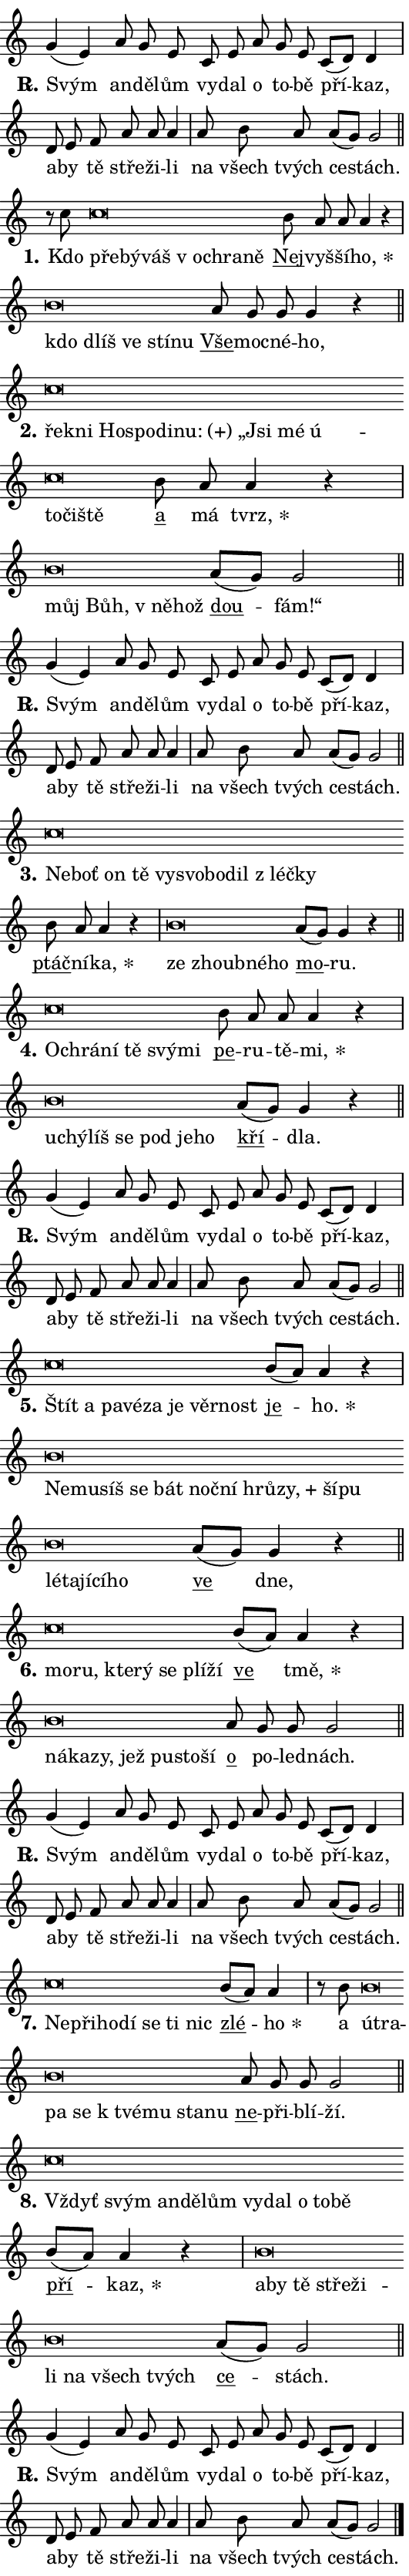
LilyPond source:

\version "2.24.0"
\header { tagline = "" }
\paper {
  indent = 0\cm
  top-margin = 0\cm
  right-margin = 0.13\cm % to fit lyric hyphens
  bottom-margin = 0\cm
  left-margin = 0\cm
  paper-width = 9\cm
  page-breaking = #ly:one-page-breaking
  system-system-spacing.basic-distance = #11
  score-system-spacing.basic-distance = #11
  ragged-last = ##f
}


%% Author: Thomas Morley
%% https://lists.gnu.org/archive/html/lilypond-user/2020-05/msg00002.html
#(define (line-position grob)
"Returns position of @var[grob} in current system:
   @code{'start}, if at first time-step
   @code{'end}, if at last time-step
   @code{'middle} otherwise
"
  (let* ((col (ly:item-get-column grob))
         (ln (ly:grob-object col 'left-neighbor))
         (rn (ly:grob-object col 'right-neighbor))
         (col-to-check-left (if (ly:grob? ln) ln col))
         (col-to-check-right (if (ly:grob? rn) rn col))
         (break-dir-left
           (and
             (ly:grob-property col-to-check-left 'non-musical #f)
             (ly:item-break-dir col-to-check-left)))
         (break-dir-right
           (and
             (ly:grob-property col-to-check-right 'non-musical #f)
             (ly:item-break-dir col-to-check-right))))
        (cond ((eqv? 1 break-dir-left) 'start)
              ((eqv? -1 break-dir-right) 'end)
              (else 'middle))))

#(define (tranparent-at-line-position vctor)
  (lambda (grob)
  "Relying on @code{line-position} select the relevant enry from @var{vctor}.
Used to determine transparency,"
    (case (line-position grob)
      ((end) (not (vector-ref vctor 0)))
      ((middle) (not (vector-ref vctor 1)))
      ((start) (not (vector-ref vctor 2))))))

noteHeadBreakVisibility =
#(define-music-function (break-visibility)(vector?)
"Makes @code{NoteHead}s transparent relying on @var{break-visibility}"
#{
  \override NoteHead.transparent =
    #(tranparent-at-line-position break-visibility)
#})

#(define delete-ledgers-for-transparent-note-heads
  (lambda (grob)
    "Reads whether a @code{NoteHead} is transparent.
If so this @code{NoteHead} is removed from @code{'note-heads} from
@var{grob}, which is supposed to be @code{LedgerLineSpanner}.
As a result ledgers are not printed for this @code{NoteHead}"
    (let* ((nhds-array (ly:grob-object grob 'note-heads))
           (nhds-list
             (if (ly:grob-array? nhds-array)
                 (ly:grob-array->list nhds-array)
                 '()))
           ;; Relies on the transparent-property being done before
           ;; Staff.LedgerLineSpanner.after-line-breaking is executed.
           ;; This is fragile ...
           (to-keep
             (remove
               (lambda (nhd)
                 (ly:grob-property nhd 'transparent #f))
               nhds-list)))
      ;; TODO find a better method to iterate over grob-arrays, similiar
      ;; to filter/remove etc for lists
      ;; For now rebuilt from scratch
      (set! (ly:grob-object grob 'note-heads)  '())
      (for-each
        (lambda (nhd)
          (ly:pointer-group-interface::add-grob grob 'note-heads nhd))
        to-keep))))

squashNotes = {
  \override NoteHead.X-extent = #'(-0.2 . 0.2)
  \override NoteHead.Y-extent = #'(-0.75 . 0)
  \override NoteHead.stencil =
    #(lambda (grob)
       (let ((pos (ly:grob-property grob 'staff-position)))
         (begin
           (if (< pos -7) (display "ERROR: Lower brevis then expected\n") (display ""))
           (if (<= pos -6) ly:text-interface::print ly:note-head::print))))
}
unSquashNotes = {
  \revert NoteHead.X-extent
  \revert NoteHead.Y-extent
  \revert NoteHead.stencil
}

hideNotes = \noteHeadBreakVisibility #begin-of-line-visible
unHideNotes = \noteHeadBreakVisibility #all-visible

% work-around for resetting accidentals
% https://lilypond.org/doc/v2.23/Documentation/notation/displaying-rhythms#unmetered-music
cadenzaMeasure = {
  \cadenzaOff
  \partial 1024 s1024
  \cadenzaOn
}

#(define-markup-command (accent layout props text) (markup?)
  "Underline accented syllable"
  (interpret-markup layout props
    #{\markup \override #'(offset . 4.3) \underline { #text }#}))

responsum = \markup \concat {
  "R" \hspace #-1.05 \path #0.1 #'((moveto 0 0.07) (lineto 0.9 0.8)) \hspace #0.05 "."
}

spaceSize = #0.6828661417322834 % exact space size for TeX Gyre Schola

\layout {
  \context {
    \Staff
    \remove "Time_signature_engraver"
    \override LedgerLineSpanner.after-line-breaking = #delete-ledgers-for-transparent-note-heads
  }
  \context {
    \Lyrics {
      \override LyricSpace.minimum-distance = \spaceSize
      \override LyricText.font-name = #"TeX Gyre Schola"
      \override LyricText.font-size = 1
      \override StanzaNumber.font-name = #"TeX Gyre Schola Bold"
      \override StanzaNumber.font-size = 1
    }
  }
  \context {
    \Score 
    \override NoteHead.text =
      #(lambda (grob) 
        (let ((pos (ly:grob-property grob 'staff-position)))
          #{\markup {
            \combine
              \halign #-0.55 \raise #(if (= pos -6) 0 0.5) \override #'(thickness . 2) \draw-line #'(3.2 . 0)
              \musicglyph "noteheads.sM1"
          }#}))
  }
}

% magnetic-lyrics.ily
%
%   written by
%     Jean Abou Samra <jean@abou-samra.fr>
%     Werner Lemberg <wl@gnu.org>
%
%   adapted by
%     Jiri Hon <jiri.hon@gmail.com>
%
% Version 2022-Apr-15

% https://www.mail-archive.com/lilypond-user@gnu.org/msg149350.html

#(define (Left_hyphen_pointer_engraver context)
   "Collect syllable-hyphen-syllable occurrences in lyrics and store
them in properties.  This engraver only looks to the left.  For
example, if the lyrics input is @code{foo -- bar}, it does the
following.

@itemize @bullet
@item
Set the @code{text} property of the @code{LyricHyphen} grob between
@q{foo} and @q{bar} to @code{foo}.

@item
Set the @code{left-hyphen} property of the @code{LyricText} grob with
text @q{foo} to the @code{LyricHyphen} grob between @q{foo} and
@q{bar}.
@end itemize

Use this auxiliary engraver in combination with the
@code{lyric-@/text::@/apply-@/magnetic-@/offset!} hook."
   (let ((hyphen #f)
         (text #f))
     (make-engraver
      (acknowledgers
       ((lyric-syllable-interface engraver grob source-engraver)
        (set! text grob)))
      (end-acknowledgers
       ((lyric-hyphen-interface engraver grob source-engraver)
        ;(when (not (grob::has-interface grob 'lyric-space-interface))
          (set! hyphen grob)));)
      ((stop-translation-timestep engraver)
       (when (and text hyphen)
         (ly:grob-set-object! text 'left-hyphen hyphen))
       (set! text #f)
       (set! hyphen #f)))))

#(define (lyric-text::apply-magnetic-offset! grob)
   "If the space between two syllables is less than the value in
property @code{LyricText@/.details@/.squash-threshold}, move the right
syllable to the left so that it gets concatenated with the left
syllable.

Use this function as a hook for
@code{LyricText@/.after-@/line-@/breaking} if the
@code{Left_@/hyphen_@/pointer_@/engraver} is active."
   (let ((hyphen (ly:grob-object grob 'left-hyphen #f)))
     (when hyphen
       (let ((left-text (ly:spanner-bound hyphen LEFT)))
         (when (grob::has-interface left-text 'lyric-syllable-interface)
           (let* ((common (ly:grob-common-refpoint grob left-text X))
                  (this-x-ext (ly:grob-extent grob common X))
                  (left-x-ext
                   (begin
                     ;; Trigger magnetism for left-text.
                     (ly:grob-property left-text 'after-line-breaking)
                     (ly:grob-extent left-text common X)))
                  ;; `delta` is the gap width between two syllables.
                  (delta (- (interval-start this-x-ext)
                            (interval-end left-x-ext)))
                  (details (ly:grob-property grob 'details))
                  (threshold (assoc-get 'squash-threshold details 0.2)))
             (when (< delta threshold)
               (let* (;; We have to manipulate the input text so that
                      ;; ligatures crossing syllable boundaries are not
                      ;; disabled.  For languages based on the Latin
                      ;; script this is essentially a beautification.
                      ;; However, for non-Western scripts it can be a
                      ;; necessity.
                      (lt (ly:grob-property left-text 'text))
                      (rt (ly:grob-property grob 'text))
                      (is-space (grob::has-interface hyphen 'lyric-space-interface))
                      (space (if is-space " " ""))
                      (extra-delta (if is-space spaceSize 0))
                      ;; Append new syllable.
                      (ltrt-space (if (and (string? lt) (string? rt))
                                (string-append lt space rt)
                                (make-concat-markup (list lt space rt))))
                      ;; Right-align `ltrt` to the right side.
                      (ltrt-space-markup (grob-interpret-markup
                               grob
                               (make-translate-markup
                                (cons (interval-length this-x-ext) 0)
                                (make-right-align-markup ltrt-space)))))
                 (begin
                   ;; Don't print `left-text`.
                   (ly:grob-set-property! left-text 'stencil #f)
                   ;; Set text and stencil (which holds all collected
                   ;; syllables so far) and shift it to the left.
                   (ly:grob-set-property! grob 'text ltrt-space)
                   (ly:grob-set-property! grob 'stencil ltrt-space-markup)
                   (ly:grob-translate-axis! grob (- (- delta extra-delta)) X))))))))))


#(define (lyric-hyphen::displace-bounds-first grob)
   ;; Make very sure this callback isn't triggered too early.
   (let ((left (ly:spanner-bound grob LEFT))
         (right (ly:spanner-bound grob RIGHT)))
     (ly:grob-property left 'after-line-breaking)
     (ly:grob-property right 'after-line-breaking)
     (ly:lyric-hyphen::print grob)))

squashThreshold = #0.4

\layout {
  \context {
    \Lyrics
    \consists #Left_hyphen_pointer_engraver
    \override LyricText.after-line-breaking =
      #lyric-text::apply-magnetic-offset!
    \override LyricHyphen.stencil = #lyric-hyphen::displace-bounds-first
    \override LyricText.details.squash-threshold = \squashThreshold
    \override LyricHyphen.minimum-distance = 0
    \override LyricHyphen.minimum-length = \squashThreshold
  }
}

squashText = \override LyricText.details.squash-threshold = 9999
unSquashText = \override LyricText.details.squash-threshold = \squashThreshold

leftText = \override LyricText.self-alignment-X = #LEFT
unLeftText = \revert LyricText.self-alignment-X

starOffset = #(lambda (grob) 
                (let ((x_offset (ly:self-alignment-interface::aligned-on-x-parent grob)))
                  (if (= x_offset 0) 0 (+ x_offset 1.2))))

star = #(define-music-function (syllable)(string?)
"Append star separator at the end of a syllable"
#{
  \once \override LyricText.X-offset = #starOffset
  \lyricmode { \markup {
    #syllable
    \override #'((font-name . "TeX Gyre Schola Bold")) \hspace #0.2 \lower #0.65 \larger "*"
  } }
#})

starAccent = #(define-music-function (syllable)(string?)
"Append star separator at the end of a syllable and make accent"
#{
  \once \override LyricText.X-offset = #starOffset
  \lyricmode { \markup {
    \accent #syllable
    \override #'((font-name . "TeX Gyre Schola Bold")) \hspace #0.2 \lower #0.65 \larger "*"
  } }
#})

breath = #(define-music-function (syllable)(string?)
"Append breathing indicator at the end of a syllable"
#{
  \lyricmode { \markup { #syllable "+" } }
#})

optionalBreath = #(define-music-function (syllable)(string?)
"Append optional breathing indicator at the end of a syllable"
#{
  \lyricmode { \markup { #syllable "(+)" } }
#})


\score {
    <<
        \new Voice = "melody" { \cadenzaOn \key c \major \relative { g'4( e) a8 g e c e \bar "" a g e c[( d)] d4 \cadenzaMeasure \bar "|" d8 e f \bar "" a a a4 \cadenzaMeasure \bar "|" a8 b a a[( g)] g2 \cadenzaMeasure \bar "||" \break } }
        \new Lyrics \lyricsto "melody" { \lyricmode { \set stanza = \responsum
Svým an -- dě -- lům vy -- dal o to -- bě pří -- kaz, a -- by tě stře -- ži -- li na všech tvých ce -- stách. } }
    >>
    \layout {}
}

\score {
    <<
        \new Voice = "melody" { \cadenzaOn \key c \major \relative { r8 c''8 \squashNotes c\breve*1/16 \hideNotes \breve*1/16 \bar "" \breve*1/16 \bar "" \breve*1/16 \bar "" \breve*1/16 \breve*1/16 \bar "" \unHideNotes \unSquashNotes \bar "" b8 a a a4 r \cadenzaMeasure \bar "|" \squashNotes b\breve*1/16 \hideNotes \breve*1/16 \bar "" \breve*1/16 \bar "" \breve*1/16 \breve*1/16 \bar "" \unHideNotes \unSquashNotes \bar "" a8 g g g4 r \cadenzaMeasure \bar "||" \break } }
        \new Lyrics \lyricsto "melody" { \lyricmode { \set stanza = "1."
Kdo \leftText pře -- \squashText bý -- váš "v o" -- chra -- ně \unLeftText \unSquashText \markup \accent Nej -- vyš -- ší -- \star ho, \leftText kdo \squashText dlíš ve stí -- nu \unLeftText \unSquashText \markup \accent Vše -- moc -- né -- ho, } }
    >>
    \layout {}
}

\score {
    <<
        \new Voice = "melody" { \cadenzaOn \key c \major \relative { \squashNotes c''\breve*1/16 \hideNotes \breve*1/16 \bar "" \breve*1/16 \bar "" \breve*1/16 \bar "" \breve*1/16 \bar "" \breve*1/16 \bar "" \breve*1/16 \bar "" \breve*1/16 \bar "" \breve*1/16 \bar "" \breve*1/16 \bar "" \breve*1/16 \breve*1/16 \bar "" \unHideNotes \unSquashNotes \bar "" b8 a a4 r \cadenzaMeasure \bar "|" \squashNotes b\breve*1/16 \hideNotes \breve*1/16 \bar "" \breve*1/16 \breve*1/16 \bar "" \unHideNotes \unSquashNotes \bar "" a8[( g)] g2 \cadenzaMeasure \bar "||" \break } }
        \new Lyrics \lyricsto "melody" { \lyricmode { \set stanza = "2."
\leftText řek -- \squashText ni Ho -- spo -- di -- \optionalBreath nu: „Jsi mé ú -- to -- či -- ště \unLeftText \unSquashText \markup \accent a má \star tvrz, \leftText můj \squashText Bůh, "v ně" -- hož \unLeftText \unSquashText \markup \accent dou -- fám!“ } }
    >>
    \layout {}
}

\score {
    <<
        \new Voice = "melody" { \cadenzaOn \key c \major \relative { g'4( e) a8 g e c e \bar "" a g e c[( d)] d4 \cadenzaMeasure \bar "|" d8 e f \bar "" a a a4 \cadenzaMeasure \bar "|" a8 b a a[( g)] g2 \cadenzaMeasure \bar "||" \break } }
        \new Lyrics \lyricsto "melody" { \lyricmode { \set stanza = \responsum
Svým an -- dě -- lům vy -- dal o to -- bě pří -- kaz, a -- by tě stře -- ži -- li na všech tvých ce -- stách. } }
    >>
    \layout {}
}

\score {
    <<
        \new Voice = "melody" { \cadenzaOn \key c \major \relative { \squashNotes c''\breve*1/16 \hideNotes \breve*1/16 \bar "" \breve*1/16 \bar "" \breve*1/16 \bar "" \breve*1/16 \bar "" \breve*1/16 \bar "" \breve*1/16 \bar "" \breve*1/16 \bar "" \breve*1/16 \breve*1/16 \bar "" \unHideNotes \unSquashNotes \bar "" b8 a a4 r \cadenzaMeasure \bar "|" \squashNotes b\breve*1/16 \hideNotes \breve*1/16 \bar "" \breve*1/16 \breve*1/16 \bar "" \unHideNotes \unSquashNotes \bar "" a8[( g)] g4 r \cadenzaMeasure \bar "||" \break } }
        \new Lyrics \lyricsto "melody" { \lyricmode { \set stanza = "3."
\leftText Ne -- \squashText boť on tě vy -- svo -- bo -- dil "z léč" -- ky \unLeftText \unSquashText \markup \accent ptáč -- ní -- \star ka, \leftText ze \squashText zhoub -- né -- ho \unLeftText \unSquashText \markup \accent mo -- ru. } }
    >>
    \layout {}
}

\score {
    <<
        \new Voice = "melody" { \cadenzaOn \key c \major \relative { \squashNotes c''\breve*1/16 \hideNotes \breve*1/16 \bar "" \breve*1/16 \bar "" \breve*1/16 \bar "" \breve*1/16 \breve*1/16 \bar "" \unHideNotes \unSquashNotes \bar "" b8 a a a4 r \cadenzaMeasure \bar "|" \squashNotes b\breve*1/16 \hideNotes \breve*1/16 \bar "" \breve*1/16 \bar "" \breve*1/16 \bar "" \breve*1/16 \bar "" \breve*1/16 \breve*1/16 \bar "" \unHideNotes \unSquashNotes \bar "" a8[( g)] g4 r \cadenzaMeasure \bar "||" \break } }
        \new Lyrics \lyricsto "melody" { \lyricmode { \set stanza = "4."
\leftText O -- \squashText chrá -- ní tě svý -- mi \unLeftText \unSquashText \markup \accent pe -- ru -- tě -- \star mi, \leftText u -- \squashText chý -- líš se pod je -- ho \unLeftText \unSquashText \markup \accent kří -- dla. } }
    >>
    \layout {}
}

\score {
    <<
        \new Voice = "melody" { \cadenzaOn \key c \major \relative { g'4( e) a8 g e c e \bar "" a g e c[( d)] d4 \cadenzaMeasure \bar "|" d8 e f \bar "" a a a4 \cadenzaMeasure \bar "|" a8 b a a[( g)] g2 \cadenzaMeasure \bar "||" \break } }
        \new Lyrics \lyricsto "melody" { \lyricmode { \set stanza = \responsum
Svým an -- dě -- lům vy -- dal o to -- bě pří -- kaz, a -- by tě stře -- ži -- li na všech tvých ce -- stách. } }
    >>
    \layout {}
}

\score {
    <<
        \new Voice = "melody" { \cadenzaOn \key c \major \relative { \squashNotes c''\breve*1/16 \hideNotes \breve*1/16 \bar "" \breve*1/16 \bar "" \breve*1/16 \bar "" \breve*1/16 \bar "" \breve*1/16 \bar "" \breve*1/16 \breve*1/16 \bar "" \unHideNotes \unSquashNotes \bar "" b8[( a)] a4 r \cadenzaMeasure \bar "|" \squashNotes b\breve*1/16 \hideNotes \breve*1/16 \bar "" \breve*1/16 \bar "" \breve*1/16 \bar "" \breve*1/16 \bar "" \breve*1/16 \bar "" \breve*1/16 \bar "" \breve*1/16 \bar "" \breve*1/16 \bar "" \breve*1/16 \bar "" \breve*1/16 \bar "" \breve*1/16 \bar "" \breve*1/16 \bar "" \breve*1/16 \bar "" \breve*1/16 \breve*1/16 \bar "" \unHideNotes \unSquashNotes \bar "" a8[( g)] g4 r \cadenzaMeasure \bar "||" \break } }
        \new Lyrics \lyricsto "melody" { \lyricmode { \set stanza = "5."
\leftText Štít \squashText a pa -- vé -- za je věr -- nost \unLeftText \unSquashText \markup \accent je -- \star ho. \leftText Ne -- \squashText mu -- síš se bát noč -- ní hrů -- \breath "zy," ší -- pu lé -- ta -- jí -- cí -- ho \unLeftText \unSquashText \markup \accent ve dne, } }
    >>
    \layout {}
}

\score {
    <<
        \new Voice = "melody" { \cadenzaOn \key c \major \relative { \squashNotes c''\breve*1/16 \hideNotes \breve*1/16 \bar "" \breve*1/16 \bar "" \breve*1/16 \bar "" \breve*1/16 \bar "" \breve*1/16 \breve*1/16 \bar "" \unHideNotes \unSquashNotes \bar "" b8[( a)] a4 r \cadenzaMeasure \bar "|" \squashNotes b\breve*1/16 \hideNotes \breve*1/16 \bar "" \breve*1/16 \bar "" \breve*1/16 \bar "" \breve*1/16 \bar "" \breve*1/16 \breve*1/16 \bar "" \unHideNotes \unSquashNotes \bar "" a8 g g g2 \cadenzaMeasure \bar "||" \break } }
        \new Lyrics \lyricsto "melody" { \lyricmode { \set stanza = "6."
\leftText mo -- \squashText ru, kte -- rý se plí -- ží \unLeftText \unSquashText \markup \accent ve \star tmě, \leftText ná -- \squashText ka -- zy, jež pu -- sto -- ší \unLeftText \unSquashText \markup \accent o po -- led -- nách. } }
    >>
    \layout {}
}

\score {
    <<
        \new Voice = "melody" { \cadenzaOn \key c \major \relative { g'4( e) a8 g e c e \bar "" a g e c[( d)] d4 \cadenzaMeasure \bar "|" d8 e f \bar "" a a a4 \cadenzaMeasure \bar "|" a8 b a a[( g)] g2 \cadenzaMeasure \bar "||" \break } }
        \new Lyrics \lyricsto "melody" { \lyricmode { \set stanza = \responsum
Svým an -- dě -- lům vy -- dal o to -- bě pří -- kaz, a -- by tě stře -- ži -- li na všech tvých ce -- stách. } }
    >>
    \layout {}
}

\score {
    <<
        \new Voice = "melody" { \cadenzaOn \key c \major \relative { \squashNotes c''\breve*1/16 \hideNotes \breve*1/16 \bar "" \breve*1/16 \bar "" \breve*1/16 \bar "" \breve*1/16 \bar "" \breve*1/16 \breve*1/16 \bar "" \unHideNotes \unSquashNotes \bar "" b8[( a)] a4 \cadenzaMeasure \bar "|" r8 b8 \squashNotes b\breve*1/16 \hideNotes \breve*1/16 \bar "" \breve*1/16 \bar "" \breve*1/16 \bar "" \breve*1/16 \bar "" \breve*1/16 \bar "" \breve*1/16 \breve*1/16 \bar "" \unHideNotes \unSquashNotes \bar "" a8 g g g2 \cadenzaMeasure \bar "||" \break } }
        \new Lyrics \lyricsto "melody" { \lyricmode { \set stanza = "7."
\leftText Ne -- \squashText při -- ho -- dí se ti nic \unLeftText \unSquashText \markup \accent zlé -- \star ho a \leftText ú -- \squashText tra -- pa se "k tvé" -- mu sta -- nu \unLeftText \unSquashText \markup \accent ne -- při -- blí -- ží. } }
    >>
    \layout {}
}

\score {
    <<
        \new Voice = "melody" { \cadenzaOn \key c \major \relative { \squashNotes c''\breve*1/16 \hideNotes \breve*1/16 \bar "" \breve*1/16 \bar "" \breve*1/16 \bar "" \breve*1/16 \bar "" \breve*1/16 \bar "" \breve*1/16 \bar "" \breve*1/16 \bar "" \breve*1/16 \breve*1/16 \bar "" \unHideNotes \unSquashNotes \bar "" b8[( a)] a4 r \cadenzaMeasure \bar "|" \squashNotes b\breve*1/16 \hideNotes \breve*1/16 \bar "" \breve*1/16 \bar "" \breve*1/16 \bar "" \breve*1/16 \bar "" \breve*1/16 \bar "" \breve*1/16 \bar "" \breve*1/16 \breve*1/16 \bar "" \unHideNotes \unSquashNotes \bar "" a8[( g)] g2 \cadenzaMeasure \bar "||" \break } }
        \new Lyrics \lyricsto "melody" { \lyricmode { \set stanza = "8."
\leftText Vždyť \squashText svým an -- dě -- lům vy -- dal o to -- bě \unLeftText \unSquashText \markup \accent pří -- \star kaz, \leftText a -- \squashText by tě stře -- ži -- li na všech tvých \unLeftText \unSquashText \markup \accent ce -- stách. } }
    >>
    \layout {}
}

\score {
    <<
        \new Voice = "melody" { \cadenzaOn \key c \major \relative { g'4( e) a8 g e c e \bar "" a g e c[( d)] d4 \cadenzaMeasure \bar "|" d8 e f \bar "" a a a4 \cadenzaMeasure \bar "|" a8 b a a[( g)] g2 \cadenzaMeasure \bar "||" \break } \bar "|." }
        \new Lyrics \lyricsto "melody" { \lyricmode { \set stanza = \responsum
Svým an -- dě -- lům vy -- dal o to -- bě pří -- kaz, a -- by tě stře -- ži -- li na všech tvých ce -- stách. } }
    >>
    \layout {}
}
